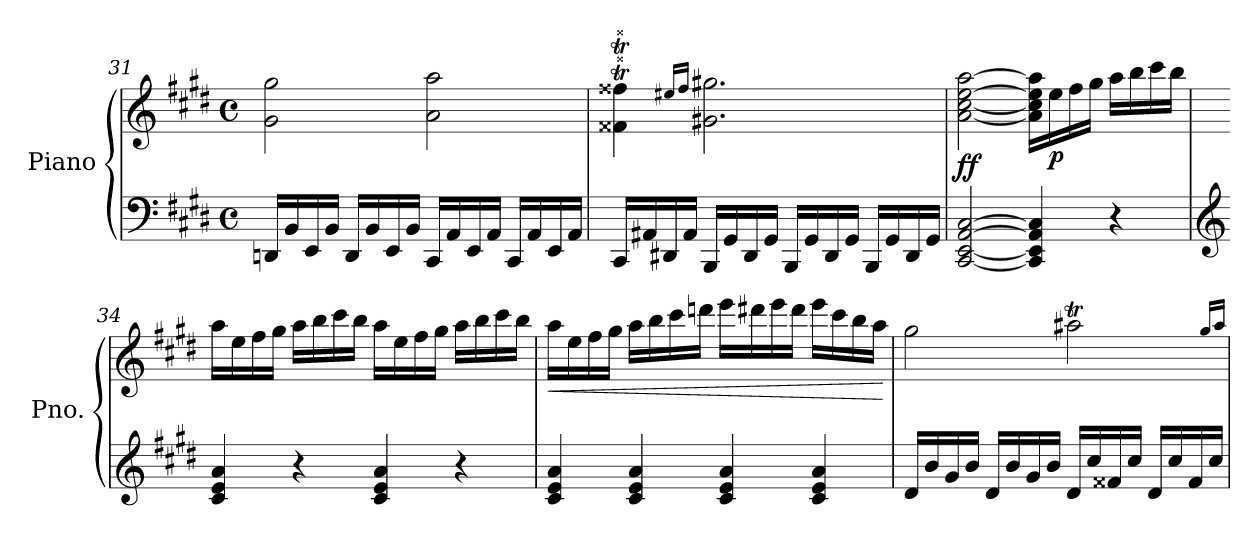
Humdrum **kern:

**kern	**kern	**dynam
*part1	*part1	*part1
*staff2	*staff1	*staff1/2
*I"Piano	*	*
*I'Pno.	*	*
*clefF4	*clefG2	*
*k[f#c#g#d#]	*k[f#c#g#d#]	*
*M4/4	*M4/4	*
*met(c)	*met(c)	*
=31	=31	=31
16DDn/LL	2g#\ 2gg#\	.
16BB/	.	.
16EE/	.	.
16BB/JJ	.	.
16DD/LL	.	.
16BB/	.	.
16EE/	.	.
16BB/JJ	.	.
16CC#/LL	2a\ 2aa\	.
16AA/	.	.
16EE/	.	.
16AA/JJ	.	.
16CC#/LL	.	.
16AA/	.	.
16EE/	.	.
16AA/JJ	.	.
!!LO:LB:g=z
=32	=32	=32
16CC#/LL	4f##X\T 4ff##X\T	.
16AA#X/	.	.
16DD#X/	.	.
16AA#/JJ	.	.
.	16qee#X/LL	.
.	16qff##/JJ	.
16BBB/LL	2.g#\ 2.gg#\	.
16GG#/	.	.
16DD#/	.	.
16GG#/JJ	.	.
16BBB/LL	.	.
16GG#/	.	.
16DD#/	.	.
16GG#/JJ	.	.
16BBB/LL	.	.
16GG#/	.	.
16DD#/	.	.
16GG#/JJ	.	.
=33	=33	=33
!	!	!LO:DY:b
[2CC#/ [2EE/ [2AA/ [2C#/	[2a\ [2cc#\ [2ee\ [2aa\	ff
4CC#/] 4EE/] 4AA/] 4C#/]	16a\] 16cc#\] 16ee\] 16aa\]LL	.
!	!	!LO:DY:b
.	16ee\	p
.	16ff#\	.
.	16gg#\JJ	.
4r	16aa\LL	.
.	16bb\	.
.	16ccc#\	.
.	16bb\JJ	.
=34	=34	=34
*clefG2	*	*
4c#/ 4e/ 4a/	16aa\LL	.
.	16ee\	.
.	16ff#\	.
.	16gg#\JJ	.
4r	16aa\LL	.
.	16bb\	.
.	16ccc#\	.
.	16bb\JJ	.
4c#/ 4e/ 4a/	16aa\LL	.
.	16ee\	.
.	16ff#\	.
.	16gg#\JJ	.
4r	16aa\LL	.
.	16bb\	.
.	16ccc#\	.
.	16bb\JJ	.
!!LO:LB:g=z
=35	=35	=35
!	!	!LO:HP:b
4c#/ 4e/ 4a/	16aa\LL	<
.	16ee\	.
.	16ff#\	.
.	16gg#\JJ	.
4c#/ 4e/ 4a/	16aa\LL	.
.	16bb\	.
.	16ccc#\	.
.	16dddn\JJ	.
4c#/ 4e/ 4a/	16eee\LL	.
.	16ddd#X\	.
.	16eee\	.
.	16ddd#\JJ	.
4c#/ 4e/ 4a/	16eee\LL	.
.	16ccc#\	.
.	16bb\	.
.	16aa\JJ	.
.	.	[
=36	=36	=36
16d#/LL	2gg#\	.
16b/	.	.
16g#/	.	.
16b/JJ	.	.
16d#/LL	.	.
16b/	.	.
16g#/	.	.
16b/JJ	.	.
16d#/LL	2aa#Xt\	.
16cc#/	.	.
16f##X/	.	.
16cc#/JJ	.	.
16d#/LL	.	.
16cc#/	.	.
16f##/	.	.
16cc#/JJ	.	.
.	16qgg#/LL	.
.	16qaa#/JJ	.
=	=	=
*-	*-	*-
